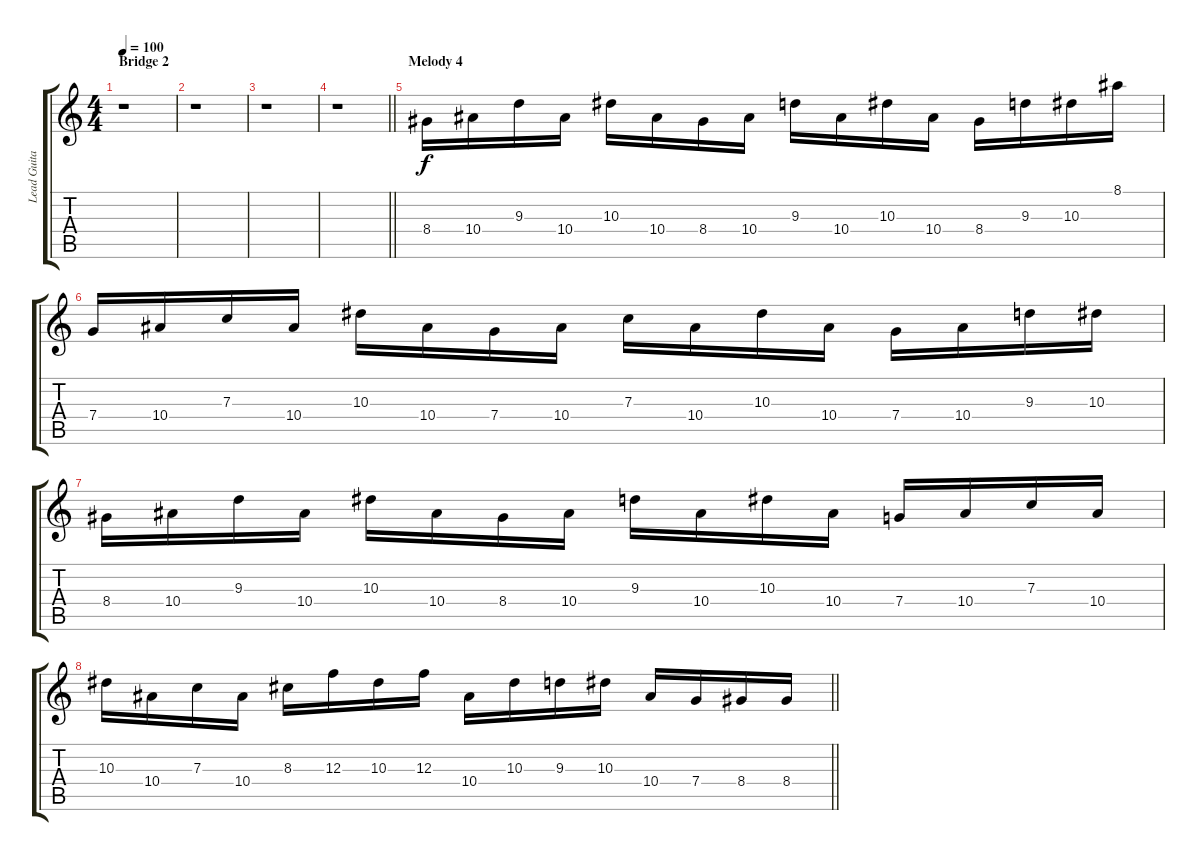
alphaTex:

\track ("Lead Guitar/Alexi" "Lead Guita") {instrument distortionguitar}
\staff {score tabs}
\tuning (D4 A3 F3 C3 G2 C2) {hide}
\ts (4 4)
\section ("" "Bridge 2")
\tempo 100
\clef g2
\ks c
r.1{dy f} |
r.1 |
r.1 |
\barLineRight lightlight
r.1 |
\section ("" "Melody 4")
8.4.16 10.4.16 9.3.16 10.4.16 10.3.16 10.4.16 8.4.16 10.4.16 9.3.16 10.4.16 10.3.16 10.4.16 8.4.16 9.3.16 10.3.16 8.1.16 |
7.4.16 10.4.16 7.3.16 10.4.16 10.3.16 10.4.16 7.4.16 10.4.16 7.3.16 10.4.16 10.3.16 10.4.16 7.4.16 10.4.16 9.3.16 10.3.16 |
8.4.16 10.4.16 9.3.16 10.4.16 10.3.16 10.4.16 8.4.16 10.4.16 9.3.16 10.4.16 10.3.16 10.4.16 7.4.16 10.4.16 7.3.16 10.4.16 |
\barLineRight lightlight
10.3.16 10.4.16 7.3.16 10.4.16 8.3.16 12.3.16 10.3.16 12.3.16 10.4.16 10.3.16 9.3.16 10.3.16 10.4.16 7.4.16 8.4.16 8.4.16
